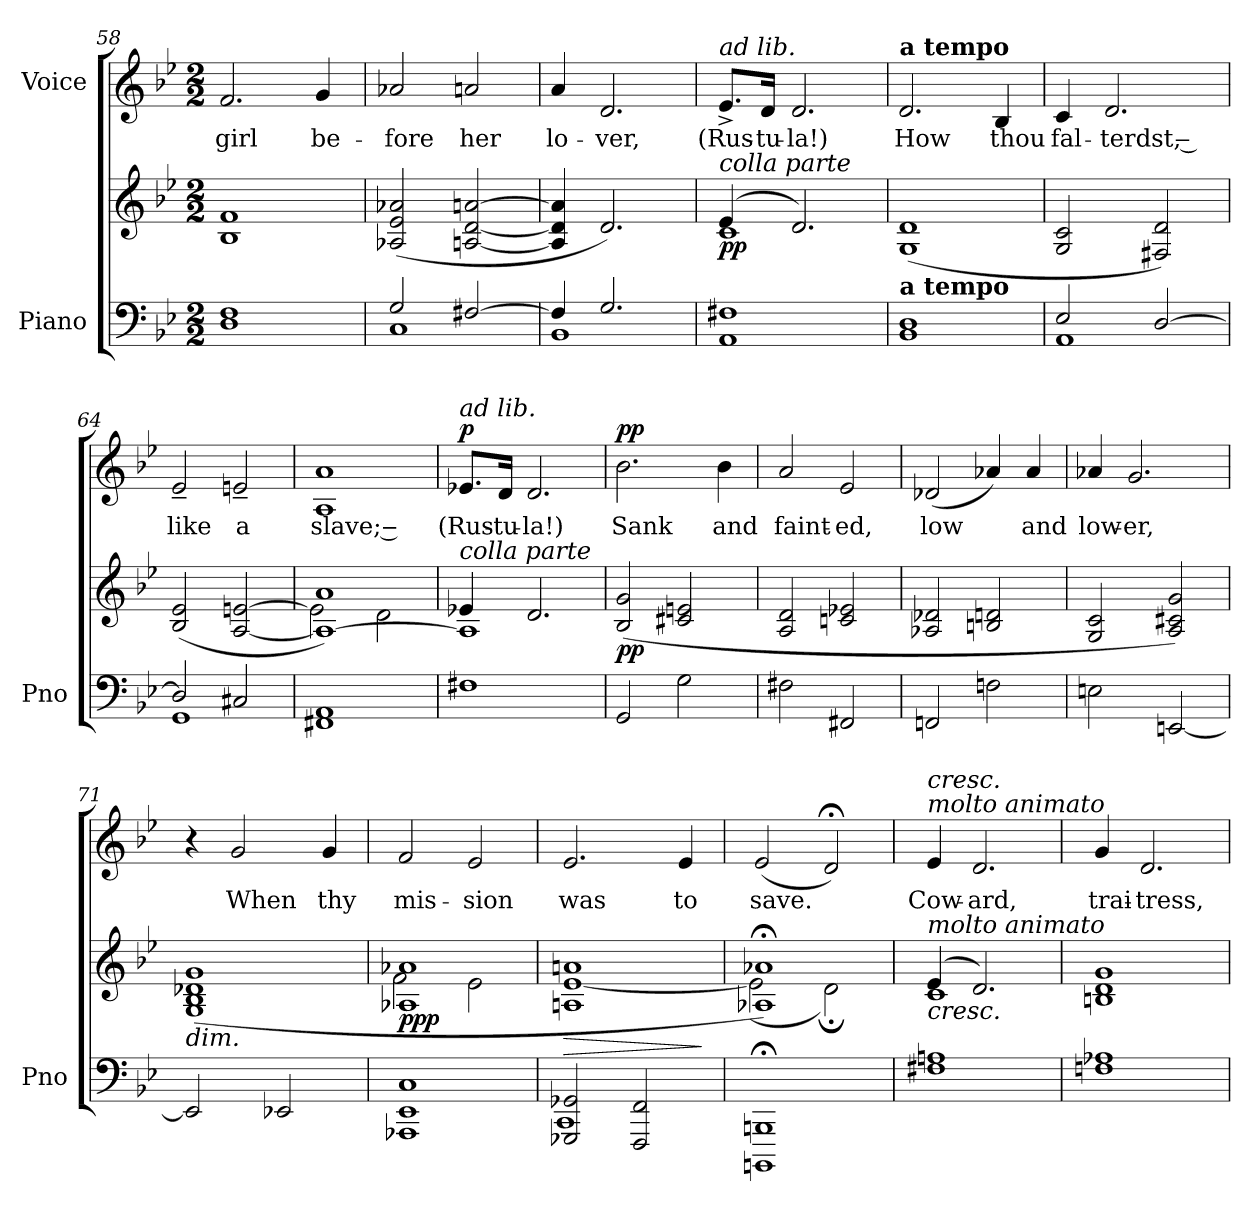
**kern	**kern	**dynam	**kern	**text	**dynam
*part2	*part2	*part2	*part1	*part1	*part1
*staff3	*staff2	*staff2/3	*staff1	*staff1	*staff1
*I"Piano	*	*	*I"Voice	*	*
*I'Pno	*	*	*	*	*
*clefF4	*clefG2	*	*clefG2	*	*
*k[b-e-]	*k[b-e-]	*	*k[b-e-]	*	*
*M2/2	*M2/2	*	*M2/2	*	*
=58	=58	=58	=58	=58	=58
1D 1F	1B- 1f	.	2.f/	girl	.
.	.	.	4g/	be-	.
=59	=59	=59	=59	=59	=59
*^	*	*	*	*	*
2G/	1C	(2A-X/ 2e-/ 2a-X/	.	2a-X/	-fore	.
[2F#X/	.	[2An/ [>2d/ [2an/	.	2an/	her	.
=60	=60	=60	=60	=60	=60	=60
4F#/]	1BB-	4A/] 4d/] 4a/]	.	4a/	lo-	.
2.G/	.	2.d/)	.	2.d/	-ver,	.
*v	*v	*	*	*	*	*
=61	=61	=61	=61	=61	=61
*	*^	*	*	*	*
!	!	!	!	!LO:TX:i:t=ad lib.	!	!
!	!LO:TX:i:t=colla parte	!	!	!	!	!
!	!	!	!LO:DY:b	!	!	!
1AA 1F#X	(4e-/	1c	pp	8.e-^>/L	(Rus-	.
.	.	.	.	16d/Jk	-tu-	.
.	2.d/)	.	.	2.d/	-la!)	.
*	*v	*v	*	*	*	*
=62	=62	=62	=62	=62	=62
!	!	!	!LO:TX:a:B:t=a tempo	!	!
!	!LO:TX:b:B:t=a tempo	!	!	!	!
1BB- 1D	(1G 1d	.	2.d/	How	.
.	.	.	4B-/	thou	.
=63	=63	=63	=63	=63	=63
*^	*	*	*	*	*
2E-/	1AA	2G/ 2c/	.	4c/	fal-	.
.	.	.	.	2.d/	-terdst, ‒	.
[2D/	.	2F#X/ 2d/)	.	.	.	.
=64	=64	=64	=64	=64	=64	=64
2D/]	1GG	(>2B-/ 2e-/	.	2e-~>/	like	.
2C#X/	.	[<2A/ [2en/	.	2en~>/	a	.
*v	*v	*	*	*	*	*
=65	=65	=65	=65	=65	=65
*	*^	*	*^	*	*
1FF#X 1AA	1A_ 1a)	2e\]	.	1A	1a	slave; ‒	.
.	.	2d\	.	.	.	.	.
*	*	*	*	*v	*v	*	*
=66	=66	=66	=66	=66	=66	=66
!	!	!	!	!LO:TX:i:t=ad lib.	!	!
!	!LO:TX:i:t=colla parte	!	!	!	!	!
!	!	!	!	!	!	!LO:DY:a
1F#X	4e-X/	1A]	.	8.e-X/L	(Rus-	p
.	.	.	.	16d/Jk	-tu-	.
.	2.d/	.	.	2.d/	-la!)	.
*	*v	*v	*	*	*	*
=67	=67	=67	=67	=67	=67
!	!	!LO:DY:b	!	!	!LO:DY:a
2GG/	(2B-/ 2g/	pp	2.b-\	Sank	pp
2G\	2c#X/ 2en/	.	.	.	.
.	.	.	4b-\	and	.
=68	=68	=68	=68	=68	=68
2F#X\	2A/ 2d/	.	2a/	faint-	.
2FF#X/	2cn/ 2e-X/	.	2e-/	-ed,	.
=69	=69	=69	=69	=69	=69
2FFn/	2A-X/ 2d-X/	.	(2d-X/	low	.
2Fnj\	2Bn/ 2dn/	.	4a-X/)	.	.
.	.	.	4a-/	and	.
=70	=70	=70	=70	=70	=70
2En\	2G/ 2c/	.	4a-X/	low-	.
.	.	.	2.g/	-er,	.
[2EEn/	2A/ 2c#X/ 2g/)	.	.	.	.
=71	=71	=71	=71	=71	=71
!	!LO:TX:b:i:t=dim.	!	!	!	!
2EE/]	(1G 1B- 1d-X 1g	.	4r	.	.
.	.	.	2g/	When	.
2EE-X/	.	.	.	.	.
.	.	.	4g/	thy	.
=72	=72	=72	=72	=72	=72
*	*^	*	*	*	*
!	!	!	!LO:DY:b	!	!	!
1AAA-X 1EE- 1C	1A-X 1a-X	2f\	ppp	2f/	mis-	.
.	.	2e-\	.	2e-/	-sion	.
=73	=73	=73	=73	=73	=73	=73
*^	*	*	*	*	*	*
!	!	!	!	!LO:HP:b	!	!	!
*	*	*v	*v	*	*	*	*
2GGG-X/ 2GG-X/	1CC	1An [1e- 1an	>	2.e-/	was	.
2FFF/ 2FF/	.	.	.	.	.	.
.	.	.	.	4e-/	to	.
*v	*v	*	*	*	*	*
.	.	]	.	.	.
=74	=74	=74	=74	=74	=74
*	*^	*	*	*	*
1BBBBn;< 1BBBn;<	1A-X;< 1a-X;<)	(2e-\]	.	(2e-/	save.	.
.	.	2d;\)	.	2d;</)	.	.
=75	=75	=75	=75	=75	=75	=75
!	!	!	!	!LO:TX:i:t=molto animato	!	!
!	!	!	!	!LO:TX:a:i:t=cresc.	!	!
!	!LO:TX:i:t=molto animato	!	!	!	!	!
!	!LO:TX:b:i:t=cresc.	!	!	!	!	!
1F#X 1An	(4e-/	1c	.	4e-/	Cow-	.
.	2.d/)	.	.	2.d/	-ard,	.
*	*v	*v	*	*	*	*
=76	=76	=76	=76	=76	=76
1Fn 1A-X	1Bn 1d 1g	.	4g/	trai-	.
.	.	.	2.d/	-tress,	.
=	=	=	=	=	=
*-	*-	*-	*-	*-	*-
